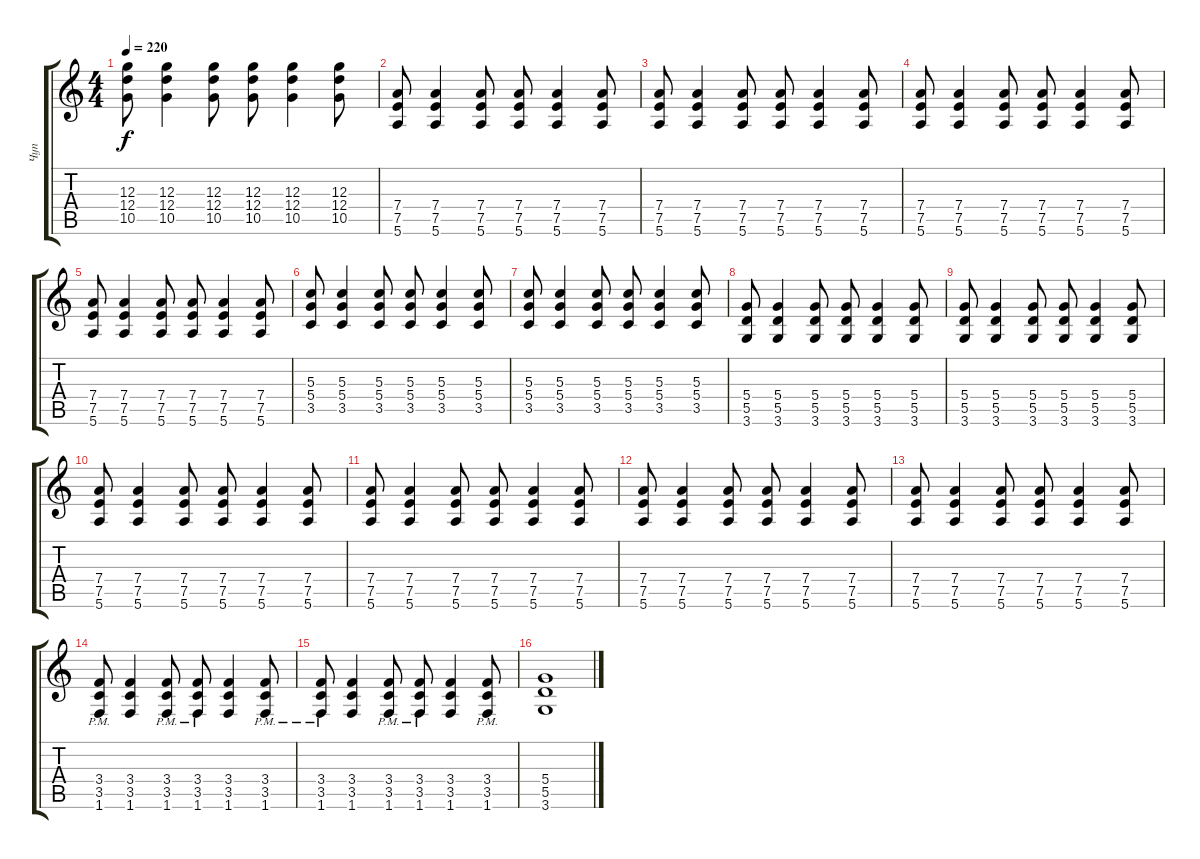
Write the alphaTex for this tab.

\track ("Чуп" "Чуп") {instrument overdrivenguitar}
\staff {score tabs}
\tuning (E4 B3 G3 D3 A2 E2) {hide}
\ts (4 4)
\tempo 220
\clef g2
\ks c
(12.3 12.4 10.5).8{dy f} (12.3 12.4 10.5).4 (12.3 12.4 10.5).8 (12.3 12.4 10.5).8 (12.3 12.4 10.5).4 (12.3 12.4 10.5).8 |
(7.4 7.5 5.6).8 (7.4 7.5 5.6).4 (7.4 7.5 5.6).8 (7.4 7.5 5.6).8 (7.4 7.5 5.6).4 (7.4 7.5 5.6).8 |
(7.4 7.5 5.6).8 (7.4 7.5 5.6).4 (7.4 7.5 5.6).8 (7.4 7.5 5.6).8 (7.4 7.5 5.6).4 (7.4 7.5 5.6).8 |
(7.4 7.5 5.6).8 (7.4 7.5 5.6).4 (7.4 7.5 5.6).8 (7.4 7.5 5.6).8 (7.4 7.5 5.6).4 (7.4 7.5 5.6).8 |
(7.4 7.5 5.6).8 (7.4 7.5 5.6).4 (7.4 7.5 5.6).8 (7.4 7.5 5.6).8 (7.4 7.5 5.6).4 (7.4 7.5 5.6).8 |
(5.3 5.4 3.5).8 (5.3 5.4 3.5).4 (5.3 5.4 3.5).8 (5.3 5.4 3.5).8 (5.3 5.4 3.5).4 (5.3 5.4 3.5).8 |
(5.3 5.4 3.5).8 (5.3 5.4 3.5).4 (5.3 5.4 3.5).8 (5.3 5.4 3.5).8 (5.3 5.4 3.5).4 (5.3 5.4 3.5).8 |
(5.4 5.5 3.6).8 (5.4 5.5 3.6).4 (5.4 5.5 3.6).8 (5.4 5.5 3.6).8 (5.4 5.5 3.6).4 (5.4 5.5 3.6).8 |
(5.4 5.5 3.6).8 (5.4 5.5 3.6).4 (5.4 5.5 3.6).8 (5.4 5.5 3.6).8 (5.4 5.5 3.6).4 (5.4 5.5 3.6).8 |
(7.4 7.5 5.6).8 (7.4 7.5 5.6).4 (7.4 7.5 5.6).8 (7.4 7.5 5.6).8 (7.4 7.5 5.6).4 (7.4 7.5 5.6).8 |
(7.4 7.5 5.6).8 (7.4 7.5 5.6).4 (7.4 7.5 5.6).8 (7.4 7.5 5.6).8 (7.4 7.5 5.6).4 (7.4 7.5 5.6).8 |
(7.4 7.5 5.6).8 (7.4 7.5 5.6).4 (7.4 7.5 5.6).8 (7.4 7.5 5.6).8 (7.4 7.5 5.6).4 (7.4 7.5 5.6).8 |
(7.4 7.5 5.6).8 (7.4 7.5 5.6).4 (7.4 7.5 5.6).8 (7.4 7.5 5.6).8 (7.4 7.5 5.6).4 (7.4 7.5 5.6).8 |
(3.4{pm} 3.5{pm} 1.6{pm}).8 (3.4 3.5 1.6).4 (3.4{pm} 3.5{pm} 1.6{pm}).8 (3.4{pm} 3.5{pm} 1.6{pm}).8 (3.4 3.5 1.6).4 (3.4{pm} 3.5{pm} 1.6{pm}).8 |
(3.4{pm} 3.5{pm} 1.6{pm}).8 (3.4 3.5 1.6).4 (3.4{pm} 3.5{pm} 1.6{pm}).8 (3.4{pm} 3.5{pm} 1.6{pm}).8 (3.4 3.5 1.6).4 (3.4{pm} 3.5{pm} 1.6{pm}).8 |
(5.4 5.5 3.6).1
